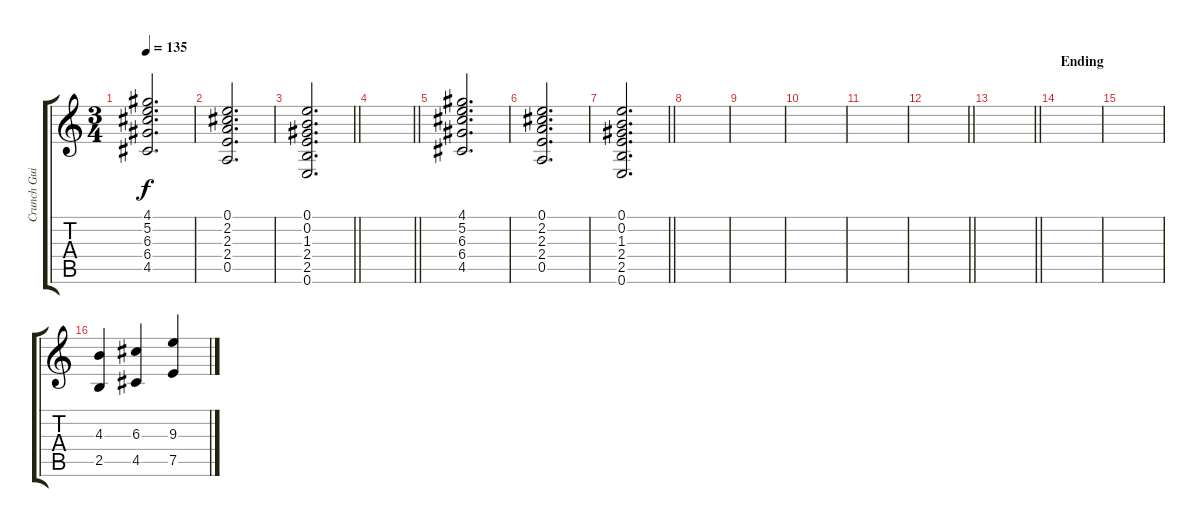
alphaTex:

\track ("Crunch Guitar" "Crunch Gui") {instrument overdrivenguitar}
\staff {score tabs}
\tuning (E4 B3 G3 D3 A2 E2) {hide}
\ts (3 4)
\tempo 135
\clef g2
\ks c
(4.1 5.2 6.3 6.4 4.5).2{d dy f} |
(0.1 2.2 2.3 2.4 0.5).2{d} |
\barLineRight lightlight
(0.1 0.2 1.3 2.4 2.5 0.6).2{d} |
\barLineRight lightlight
|
(4.1 5.2 6.3 6.4 4.5).2{d} |
(0.1 2.2 2.3 2.4 0.5).2{d} |
\barLineRight lightlight
(0.1 0.2 1.3 2.4 2.5 0.6).2{d} |
|
|
|
|
\barLineRight lightlight
|
\barLineRight lightlight
|
\section ("" "Ending")
|
|
(4.3 2.5).4 (6.3 4.5).4 (9.3 7.5).4
